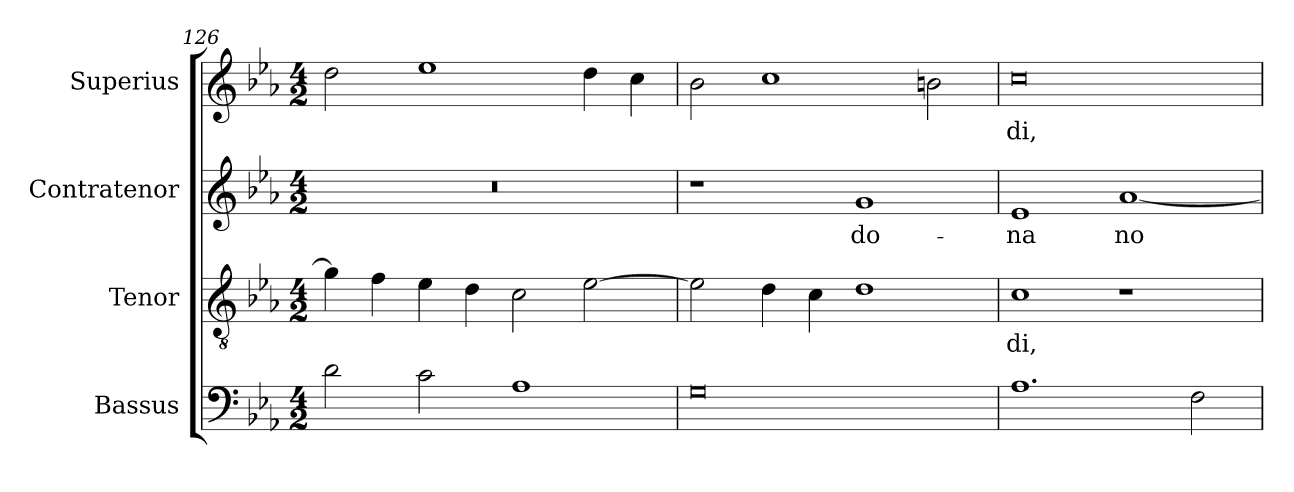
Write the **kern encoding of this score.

**kern	**kern	**text	**kern	**text	**kern	**text
*part4	*part3	*part3	*part2	*part2	*part1	*part1
*staff4	*staff3	*staff3	*staff2	*staff2	*staff1	*staff1
*I"Bassus	*I"Tenor	*	*I"Contratenor	*	*I"Superius	*
*I'B.	*I'T.	*	*	*	*	*
*clefF4	*clefGv2	*	*clefG2	*	*clefG2	*
*	*ITrd7c12	*	*ITrd7c12	*	*	*
*k[b-e-a-]	*k[b-e-a-]	*	*k[b-e-a-]	*	*k[b-e-a-]	*
*E-:	*E-:	*	*E-:	*	*E-:	*
*M4/2	*M4/2	*	*M4/2	*	*M4/2	*
=126	=126	=126	=126	=126	=126	=126
!	!	!	!LO:N:vis=1	!	!	!
2di\	4Gi\]	.	0r	.	2ddi\	.
.	4Fi\	.	.	.	.	.
2ci\	4E-i\	.	.	.	1ee-i	.
.	4Di\	.	.	.	.	.
1A-i	2Ci\	.	.	.	.	.
.	[>2E-i\	.	.	.	4ddi\	.
.	.	.	.	.	4cci\	.
=127	=127	=127	=127	=127	=127	=127
0Gi	2E-i\]	.	1r	.	2b-i\	.
.	4Di\	.	.	.	1cci	.
.	4Ci\	.	.	.	.	.
!	!	!	!	!LO:LY:b:color=#000000	!	!
.	1Di	.	1Gi	do-	.	.
.	.	.	.	.	2bi\	.
=128	=128	=128	=128	=128	=128	=128
!	!	!LO:LY:b:color=#000000	!	!	!	!
!	!	!	!	!LO:LY:b:color=#000000	!	!
!	!	!	!	!	!	!LO:LY:b:color=#000000
1.A-i	1Ci	-di,	1E-i	-na	0cci	-di,
!	!	!	!	!LO:LY:b:color=#000000	!	!
.	1r	.	[<1A-i	no-	.	.
2Fi\	.	.	.	.	.	.
=	=	=	=	=	=	=
*-	*-	*-	*-	*-	*-	*-
